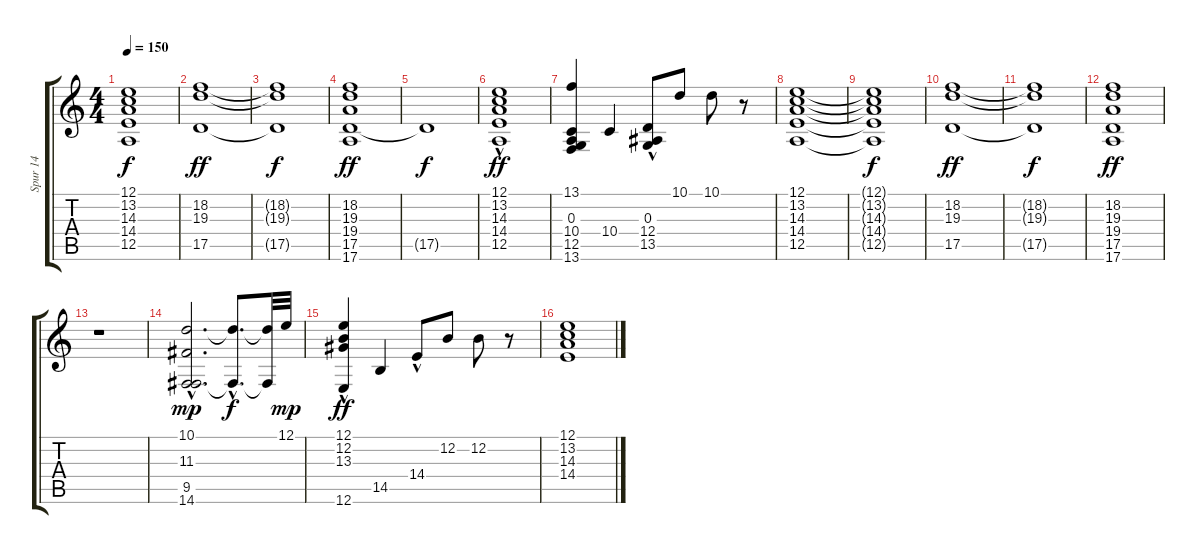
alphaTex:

\track ("Spur 14" "Spur 14") {instrument pad7halo}
\staff {score tabs}
\tuning (E4 B3 G3 D3 A2 E2) {hide}
\ts (4 4)
\tempo 150
\clef g2
\ks c
(12.1{t} 13.2{t} 14.3{t} 14.4{t} 12.5{t}).1{dy f} |
(18.2 19.3 17.5).1{dy ff} |
(18.2{t} 19.3{t} 17.5{t}).1{dy f} |
(18.2 19.3 19.4 17.5 17.6).1{dy ff} |
17.5{t}.1{dy f} |
(12.1{hac} 13.2 14.3 14.4{hac} 12.5{hac}).1{dy ff} |
(13.1 0.3 10.4 12.5 13.6).4 10.4.4 (0.3{hac} 12.4{hac} 13.5{hac}).8 10.1.8 10.1.8 r.8 |
(12.1 13.2 14.3 14.4 12.5).1 |
(12.1{t} 13.2{t} 14.3{t} 14.4{t} 12.5{t}).1{dy f} |
(18.2 19.3 17.5).1{dy ff} |
(18.2{t} 19.3{t} 17.5{t}).1{dy f} |
(18.2 19.3 19.4 17.5 17.6).1{dy ff} |
r.1 |
(10.1{hac} 11.3 9.5 14.6{hac}).2{d dy mp} (10.1{hac t} 14.6{hac t}).8{d dy f} (10.1{t} 14.6{t}).32 12.1.32{dy mp} |
(12.1 12.2 13.3 12.6{hac}).4{dy ff} 14.5.4 14.4{hac}.8 12.2.8 12.2.8 r.8 |
(12.1 13.2 14.3 14.4).1
